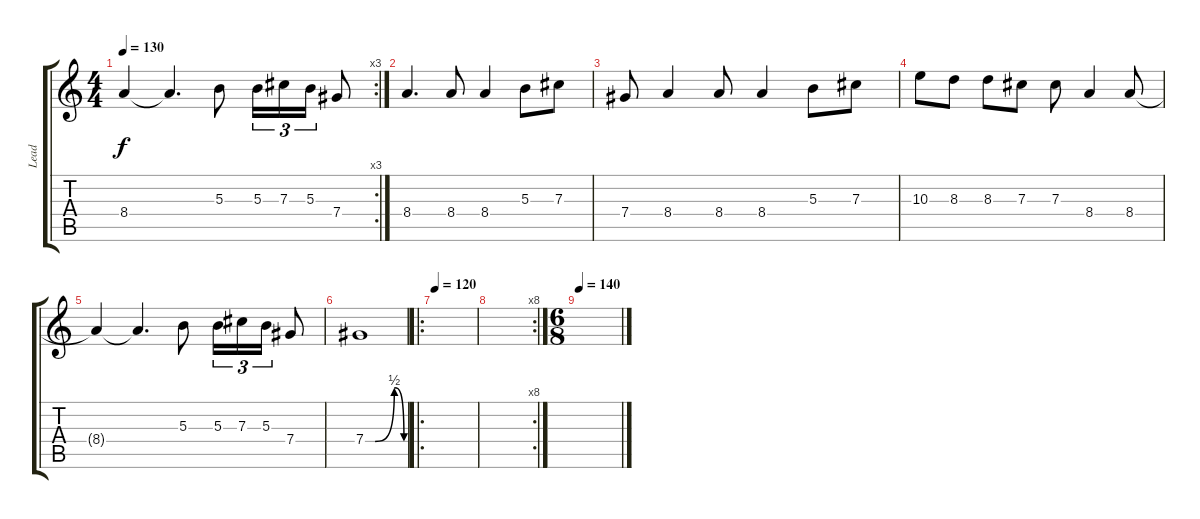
\track ("Lead" "Lead") {instrument distortionguitar}
\staff {score tabs}
\tuning (Eb4 Bb3 Gb3 Db3 Ab2 Eb2) {hide}
\rc 3
\ts (4 4)
\tempo 130
\clef g2
\ks c
8.4{t}.4{dy f} 8.4{t}.4{d} 5.3.8 5.3.16{tu (3 2)} 7.3.16{tu (3 2)} 5.3.16{tu (3 2)} 7.4.8 |
8.4.4{d} 8.4.8 8.4.4 5.3.8 7.3.8 |
7.4.8 8.4.4 8.4.8 8.4.4 5.3.8 7.3.8 |
10.3.8 8.3.8 8.3.8 7.3.8 7.3.8 8.4.4 8.4.8 |
8.4{t}.4 8.4{t}.4{d} 5.3.8 5.3.16{tu (3 2)} 7.3.16{tu (3 2)} 5.3.16{tu (3 2)} 7.4.8 |
7.4{be (custom 0 0 15 0 45 2 60 0)}.1 |
\ro
\tempo 120
|
\rc 8
|
\ts (6 8)
\tempo 140
